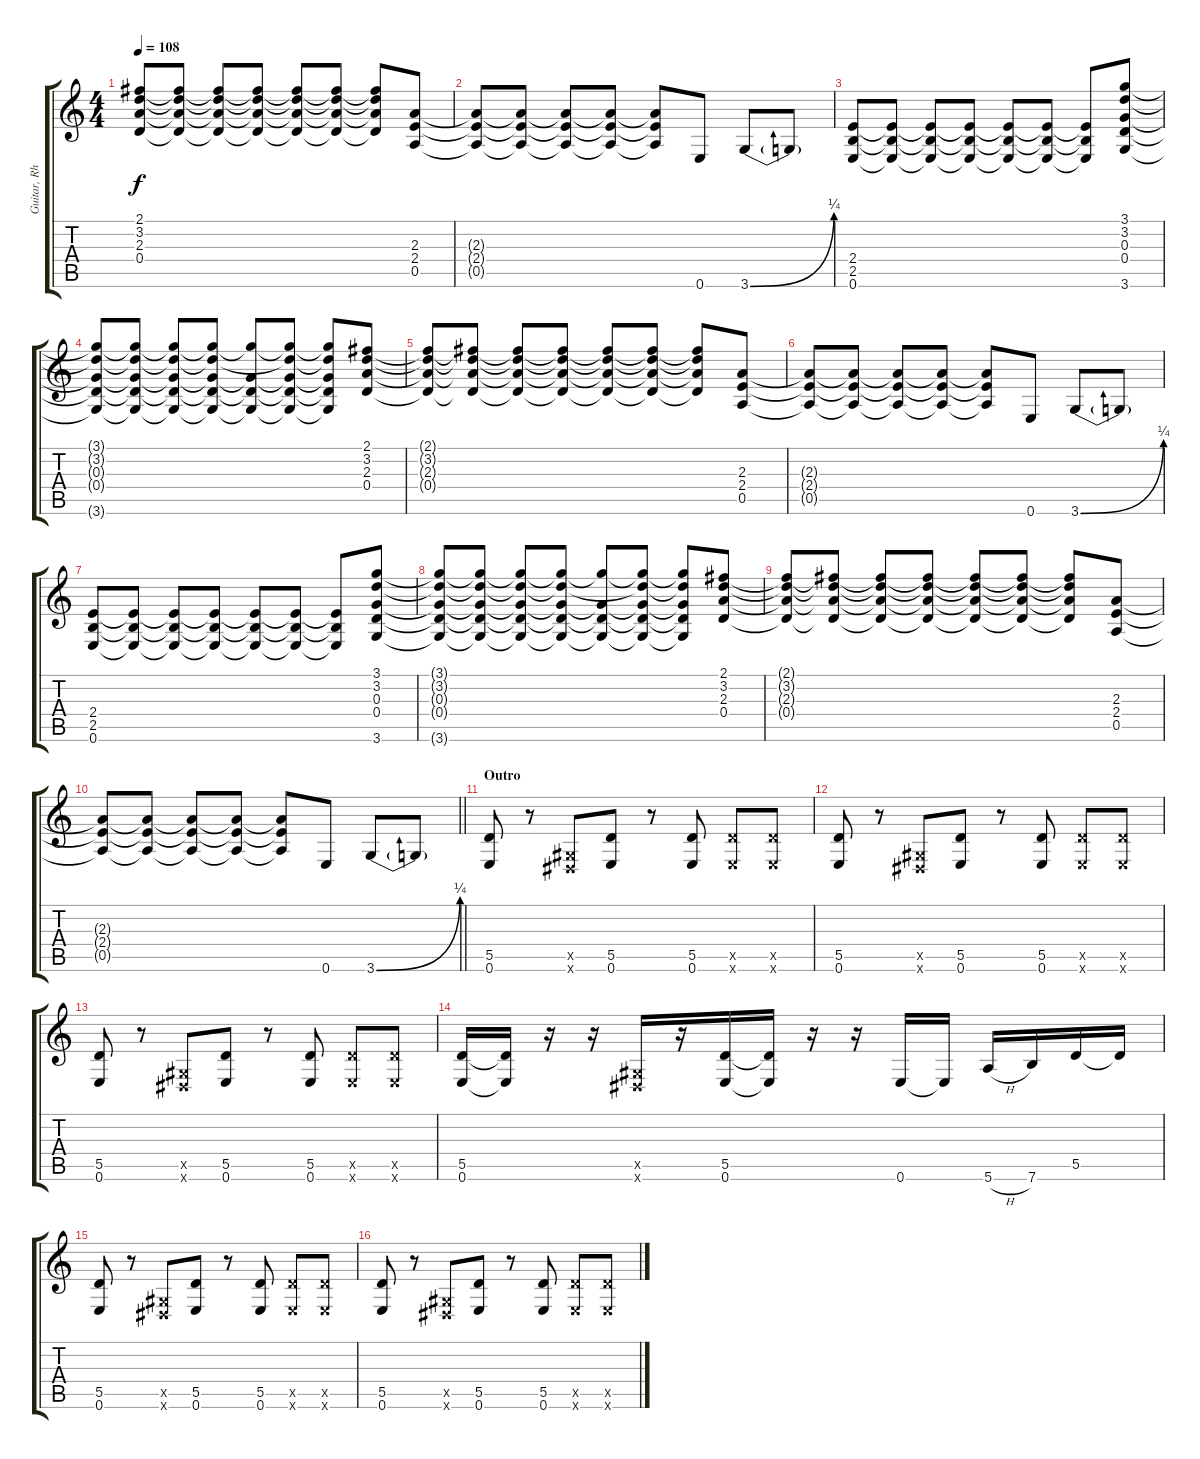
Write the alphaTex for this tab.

\track ("Guitar, Rhythm" "Guitar, Rh") {mute instrument distortionguitar}
\staff {score tabs}
\tuning (E4 B3 G3 D3 A2 E2) {hide}
\ts (4 4)
\tempo 108
\clef g2
\ks c
(2.1{t} 3.2{t} 2.3{t} 0.4{t}).8{dy f} (2.1{t} 3.2{t} 2.3{t} 0.4{t}).8 (2.1{t} 3.2{t} 2.3{t} 0.4{t}).8 (2.1{t} 3.2{t} 2.3{t} 0.4{t}).8 (2.1{t} 3.2{t} 2.3{t} 0.4{t}).8 (2.1{t} 3.2{t} 2.3{t} 0.4{t}).8 (2.1{t} 3.2{t} 2.3{t} 0.4{t}).8 (2.3 2.4 0.5).8 |
(2.3{t} 2.4{t} 0.5{t}).8 (2.3{t} 2.4{t} 0.5{t}).8 (2.3{t} 2.4{t} 0.5{t}).8 (2.3{t} 2.4{t} 0.5{t}).8 (2.3{t} 2.4{t} 0.5{t}).8 0.6.8 3.6{be (bend 0 0 60 1)}.8 3.6{t}.8 |
(2.4 2.5 0.6).8 (2.4{t} 2.5{t} 0.6{t}).8 (2.4{t} 2.5{t} 0.6{t}).8 (2.4{t} 2.5{t} 0.6{t}).8 (2.4{t} 2.5{t} 0.6{t}).8 (2.4{t} 2.5{t} 0.6{t}).8 (2.4{t} 2.5{t} 0.6{t}).8 (3.1 3.2 0.3 0.4 3.6).8 |
(3.1{t} 3.2{t} 0.3{t} 0.4{t} 3.6{t}).8 (3.1{t} 3.2{t} 0.3{t} 0.4{t} 3.6{t}).8 (3.1{t} 3.2{t} 0.3{t} 0.4{t} 3.6{t}).8 (3.1{t} 3.2{t} 0.3{t} 0.4{t} 3.6{t}).8 (3.1{t} 0.3{t} 0.4{t} 3.6{t}).8 (3.1{t} 3.2{t} 0.3{t} 0.4{t} 3.6{t}).8 (3.1{t} 3.2{t} 0.3{t} 0.4{t} 3.6{t}).8 (2.1 3.2 2.3 0.4).8 |
(2.1{t} 3.2{t} 2.3{t} 0.4{t}).8 (2.1{t} 3.2{t} 2.3{t} 0.4{t}).8 (2.1{t} 3.2{t} 2.3{t} 0.4{t}).8 (2.1{t} 3.2{t} 2.3{t} 0.4{t}).8 (2.1{t} 3.2{t} 2.3{t} 0.4{t}).8 (2.1{t} 3.2{t} 2.3{t} 0.4{t}).8 (2.1{t} 3.2{t} 2.3{t} 0.4{t}).8 (2.3 2.4 0.5).8 |
(2.3{t} 2.4{t} 0.5{t}).8 (2.3{t} 2.4{t} 0.5{t}).8 (2.3{t} 2.4{t} 0.5{t}).8 (2.3{t} 2.4{t} 0.5{t}).8 (2.3{t} 2.4{t} 0.5{t}).8 0.6.8 3.6{be (bend 0 0 60 1)}.8 3.6{t}.8 |
(2.4 2.5 0.6).8 (2.4{t} 2.5{t} 0.6{t}).8 (2.4{t} 2.5{t} 0.6{t}).8 (2.4{t} 2.5{t} 0.6{t}).8 (2.4{t} 2.5{t} 0.6{t}).8 (2.4{t} 2.5{t} 0.6{t}).8 (2.4{t} 2.5{t} 0.6{t}).8 (3.1 3.2 0.3 0.4 3.6).8 |
(3.1{t} 3.2{t} 0.3{t} 0.4{t} 3.6{t}).8 (3.1{t} 3.2{t} 0.3{t} 0.4{t} 3.6{t}).8 (3.1{t} 3.2{t} 0.3{t} 0.4{t} 3.6{t}).8 (3.1{t} 3.2{t} 0.3{t} 0.4{t} 3.6{t}).8 (3.1{t} 0.3{t} 0.4{t} 3.6{t}).8 (3.1{t} 3.2{t} 0.3{t} 0.4{t} 3.6{t}).8 (3.1{t} 3.2{t} 0.3{t} 0.4{t} 3.6{t}).8 (2.1 3.2 2.3 0.4).8 |
(2.1{t} 3.2{t} 2.3{t} 0.4{t}).8 (2.1{t} 3.2{t} 2.3{t} 0.4{t}).8 (2.1{t} 3.2{t} 2.3{t} 0.4{t}).8 (2.1{t} 3.2{t} 2.3{t} 0.4{t}).8 (2.1{t} 3.2{t} 2.3{t} 0.4{t}).8 (2.1{t} 3.2{t} 2.3{t} 0.4{t}).8 (2.1{t} 3.2{t} 2.3{t} 0.4{t}).8 (2.3 2.4 0.5).8 |
\barLineRight lightlight
(2.3{t} 2.4{t} 0.5{t}).8 (2.3{t} 2.4{t} 0.5{t}).8 (2.3{t} 2.4{t} 0.5{t}).8 (2.3{t} 2.4{t} 0.5{t}).8 (2.3{t} 2.4{t} 0.5{t}).8 0.6.8 3.6{be (bend 0 0 60 1)}.8 3.6{t}.8 |
\section ("" "Outro")
(5.5 0.6).8 r.8 (-1.5{x} -1.6{x}).8 (5.5 0.6).8 r.8 (5.5 0.6).8 (5.5{x} 0.6{x}).8 (5.5{x} 0.6{x}).8 |
(5.5 0.6).8 r.8 (-1.5{x} -1.6{x}).8 (5.5 0.6).8 r.8 (5.5 0.6).8 (5.5{x} 0.6{x}).8 (5.5{x} 0.6{x}).8 |
(5.5 0.6).8 r.8 (-1.5{x} -1.6{x}).8 (5.5 0.6).8 r.8 (5.5 0.6).8 (5.5{x} 0.6{x}).8 (5.5{x} 0.6{x}).8 |
(5.5 0.6).16 (5.5{t} 0.6{t}).16 r.16 r.16 (-1.5{x} -1.6{x}).16 r.16 (5.5 0.6).16 (5.5{t} 0.6{t}).16 r.16 r.16 0.6.16 0.6{t}.16 5.6{h}.16 7.6.16 5.5.16 5.5{t}.16 |
(5.5 0.6).8 r.8 (-1.5{x} -1.6{x}).8 (5.5 0.6).8 r.8 (5.5 0.6).8 (5.5{x} 0.6{x}).8 (5.5{x} 0.6{x}).8 |
(5.5 0.6).8 r.8 (-1.5{x} -1.6{x}).8 (5.5 0.6).8 r.8 (5.5 0.6).8 (5.5{x} 0.6{x}).8 (5.5{x} 0.6{x}).8
